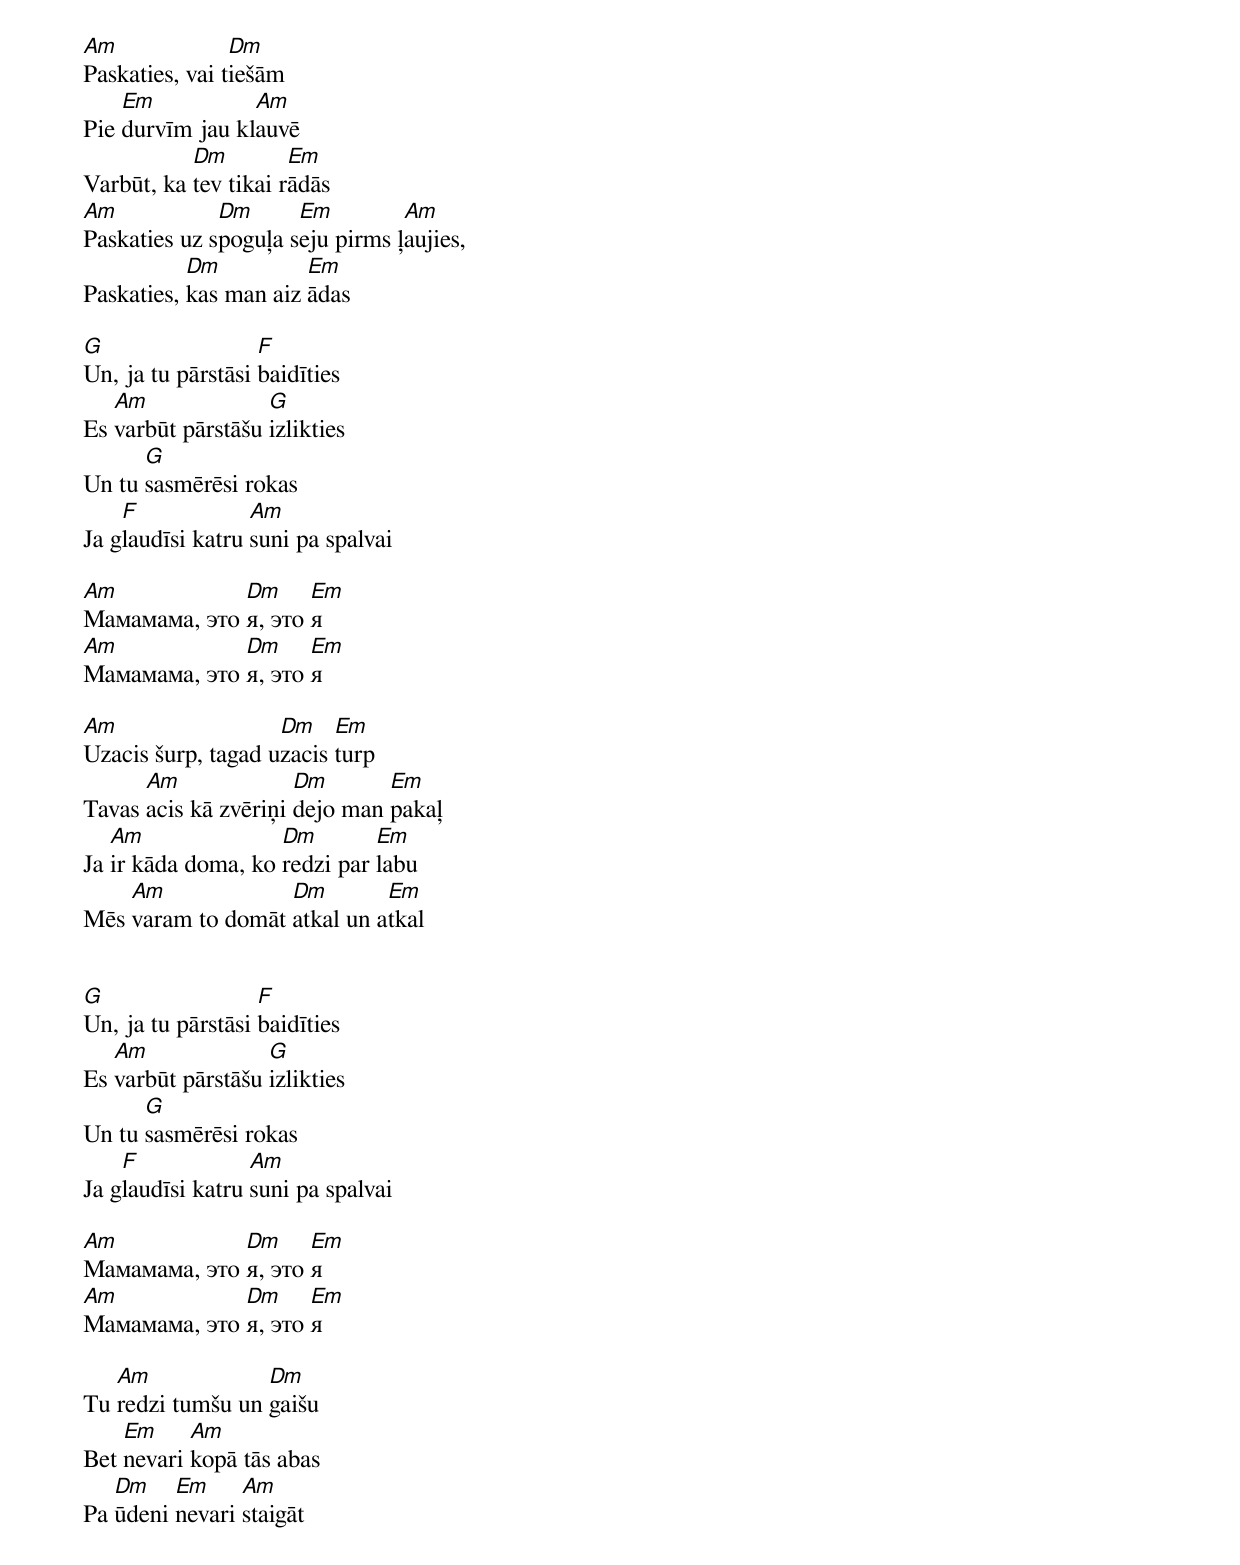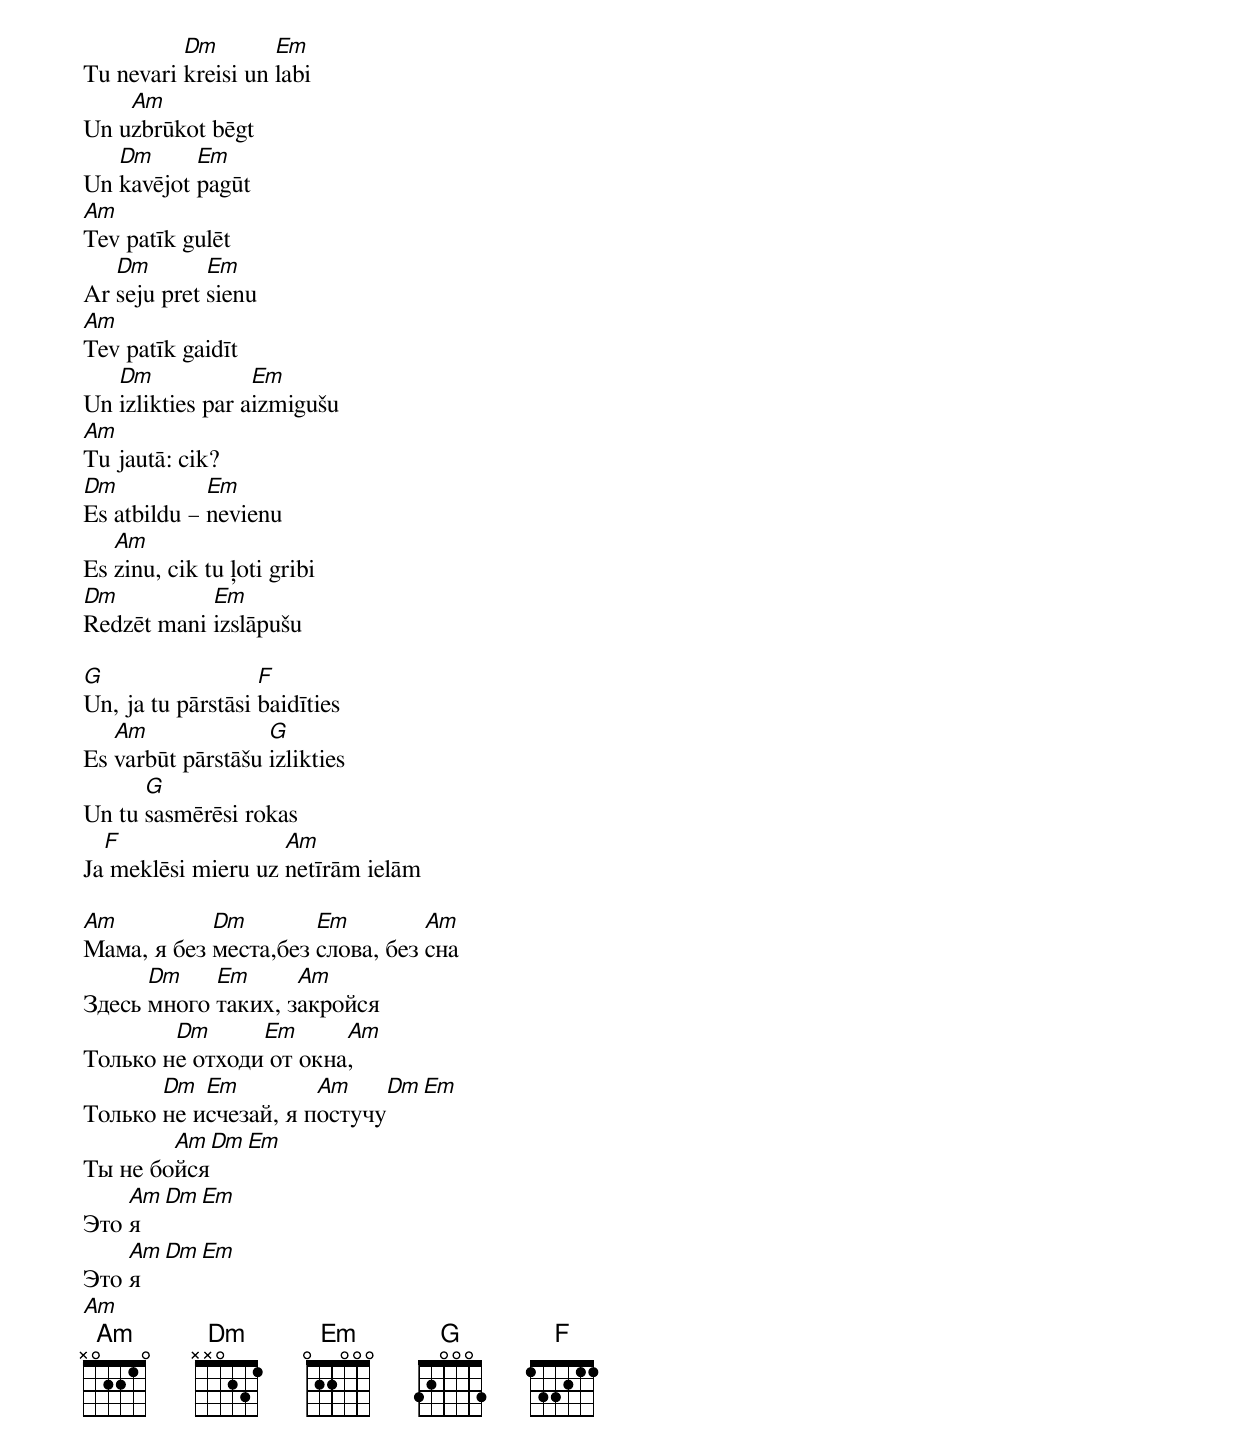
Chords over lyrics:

Am              Dm
Paskaties, vai tiešām
    Em           Am
Pie durvīm jau klauvē
           Dm         Em
Varbūt, ka tev tikai rādās
Am            Dm      Em         Am
Paskaties uz spoguļa seju pirms ļaujies,
           Dm          Em
Paskaties, kas man aiz ādas

G                  F
Un, ja tu pārstāsi baidīties
   Am              G
Es varbūt pārstāšu izlikties
      G
Un tu sasmērēsi rokas
    F             Am
Ja glaudīsi katru suni pa spalvai

Am            Dm     Em
Мамамама, это я, это я
Am            Dm     Em
Мамамама, это я, это я

Am                  Dm    Em
Uzacis šurp, tagad uzacis turp
      Am              Dm       Em
Tavas acis kā zvēriņi dejo man pakaļ
   Am               Dm        Em
Ja ir kāda doma, ko redzi par labu
    Am             Dm        Em
Mēs varam to domāt atkal un atkal


G                  F
Un, ja tu pārstāsi baidīties
   Am              G
Es varbūt pārstāšu izlikties
      G
Un tu sasmērēsi rokas
    F             Am
Ja glaudīsi katru suni pa spalvai

Am            Dm     Em
Мамамама, это я, это я
Am            Dm     Em
Мамамама, это я, это я

   Am             Dm
Tu redzi tumšu un gaišu
    Em     Am
Bet nevari kopā tās abas
   Dm    Em     Am
Pa ūdeni nevari staigāt
          Dm        Em
Tu nevari kreisi un labi
    Am
Un uzbrūkot bēgt
   Dm      Em
Un kavējot pagūt
Am
Tev patīk gulēt
   Dm        Em
Ar seju pret sienu
Am
Tev patīk gaidīt
   Dm             Em
Un izlikties par aizmigušu
Am
Tu jautā: cik?
Dm           Em
Es atbildu – nevienu
   Am
Es zinu, cik tu ļoti gribi
Dm          Em
Redzēt mani izslāpušu

G                  F
Un, ja tu pārstāsi baidīties
   Am              G
Es varbūt pārstāšu izlikties
      G
Un tu sasmērēsi rokas
  F                 Am
Ja meklēsi mieru uz netīrām ielām

Am          Dm        Em         Am
Мама, я без места,без слова, без сна
      Dm    Em      Am
Здесь много таких, закройся
        Dm      Em      Am
Только не отходи от окна,
       Dm  Em         Am    Dm  Em
Только не исчезай, я постучу
        Am   Dm Em
Ты не бойся
    Am  Dm Em
Это я
    Am  Dm Em
Это я
 Am
